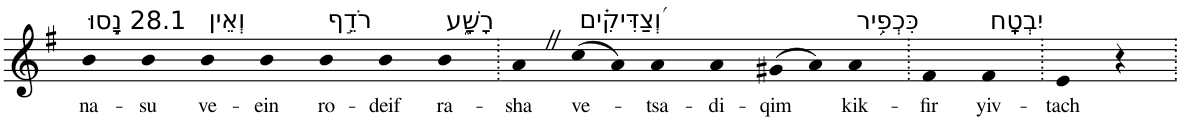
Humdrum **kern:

**kern	**text
*part1	*part1
*staff1	*staff1
*I"Piano	*
*I'Pno	*
*clefG2	*
*k[f#]	*
*G:	*
=1	=1
!LO:TX:a:t=28.1 נָ֣סוּ	!
!	!LO:LY:b
4b	na-
!	!LO:LY:b
4b	-su
!LO:TX:a:t=וְאֵין	!
!	!LO:LY:b
4b	ve-
!	!LO:LY:b
4b	-ein
!LO:TX:a:t=רֹדֵ֣ף	!
!	!LO:LY:b
4b	ro-
!	!LO:LY:b
4b	-deif
!LO:TX:a:t=רָשָׁ֑ע	!
!	!LO:LY:b
4b	ra-
=2.	=2.
!	!LO:LY:b
4aZ	-sha
!LO:TX:a:t=וְ֝צַדִּיקִ֗ים	!
!	!LO:LY:b
(>8cc	ve-
8a)	.
!	!LO:LY:b
4a	-tsa-
!	!LO:LY:b
4a	-di-
!	!LO:LY:b
(>8g#X	-qim
8a)	.
!LO:TX:a:t=כִּכְפִ֥יר	!
!	!LO:LY:b
4a	kik-
=3.	=3.
!	!LO:LY:b
4f#	-fir
!LO:TX:a:t=יִבְטָֽח	!
!	!LO:LY:b
4f#	yiv-
=4.	=4.
!	!LO:LY:b
4e	-tach
4r	.
=.	=.
*-	*-
